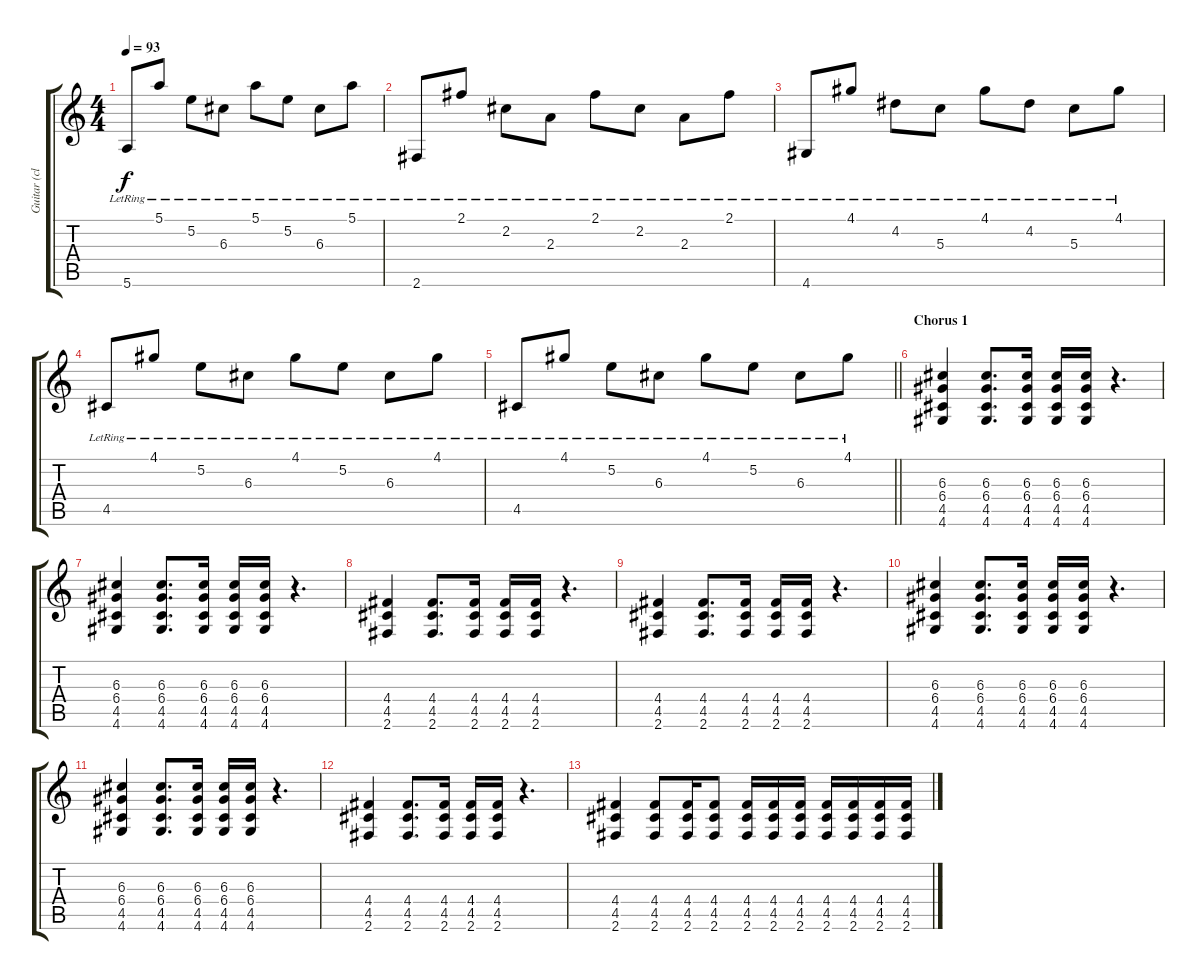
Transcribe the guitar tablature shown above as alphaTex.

\track ("Guitar (clean, rhythm) 1" "Guitar (cl") {instrument electricguitarclean}
\staff {score tabs}
\tuning (E4 B3 G3 D3 A2 E2) {hide}
\ts (4 4)
\tempo 93
\clef g2
\ks c
5.6{lr}.8{dy f} 5.1{lr}.8 5.2{lr}.8 6.3{lr}.8 5.1{lr}.8 5.2{lr}.8 6.3{lr}.8 5.1{lr}.8 |
2.6{lr}.8 2.1{lr}.8 2.2{lr}.8 2.3{lr}.8 2.1{lr}.8 2.2{lr}.8 2.3{lr}.8 2.1{lr}.8 |
4.6{lr}.8 4.1{lr}.8 4.2{lr}.8 5.3{lr}.8 4.1{lr}.8 4.2{lr}.8 5.3{lr}.8 4.1{lr}.8 |
4.5{lr}.8 4.1{lr}.8 5.2{lr}.8 6.3{lr}.8 4.1{lr}.8 5.2{lr}.8 6.3{lr}.8 4.1{lr}.8 |
\barLineRight lightlight
4.5{lr}.8 4.1{lr}.8 5.2{lr}.8 6.3{lr}.8 4.1{lr}.8 5.2{lr}.8 6.3{lr}.8 4.1{lr}.8 |
\section ("" "Chorus 1")
(6.3 6.4 4.5 4.6).4 (6.3 6.4 4.5 4.6).8{d} (6.3 6.4 4.5 4.6).16 (6.3 6.4 4.5 4.6).16 (6.3 6.4 4.5 4.6).16 r.4{d} |
(6.3 6.4 4.5 4.6).4 (6.3 6.4 4.5 4.6).8{d} (6.3 6.4 4.5 4.6).16 (6.3 6.4 4.5 4.6).16 (6.3 6.4 4.5 4.6).16 r.4{d} |
(4.4 4.5 2.6).4 (4.4 4.5 2.6).8{d} (4.4 4.5 2.6).16 (4.4 4.5 2.6).16 (4.4 4.5 2.6).16 r.4{d} |
(4.4 4.5 2.6).4 (4.4 4.5 2.6).8{d} (4.4 4.5 2.6).16 (4.4 4.5 2.6).16 (4.4 4.5 2.6).16 r.4{d} |
(6.3 6.4 4.5 4.6).4 (6.3 6.4 4.5 4.6).8{d} (6.3 6.4 4.5 4.6).16 (6.3 6.4 4.5 4.6).16 (6.3 6.4 4.5 4.6).16 r.4{d} |
(6.3 6.4 4.5 4.6).4 (6.3 6.4 4.5 4.6).8{d} (6.3 6.4 4.5 4.6).16 (6.3 6.4 4.5 4.6).16 (6.3 6.4 4.5 4.6).16 r.4{d} |
(4.4 4.5 2.6).4 (4.4 4.5 2.6).8{d} (4.4 4.5 2.6).16 (4.4 4.5 2.6).16 (4.4 4.5 2.6).16 r.4{d} |
(4.4 4.5 2.6).4 (4.4 4.5 2.6).8 (4.4 4.5 2.6).16 (4.4 4.5 2.6).8 (4.4 4.5 2.6).16 (4.4 4.5 2.6).16 (4.4 4.5 2.6).16 (4.4 4.5 2.6).16 (4.4 4.5 2.6).16 (4.4 4.5 2.6).16 (4.4 4.5 2.6).16
